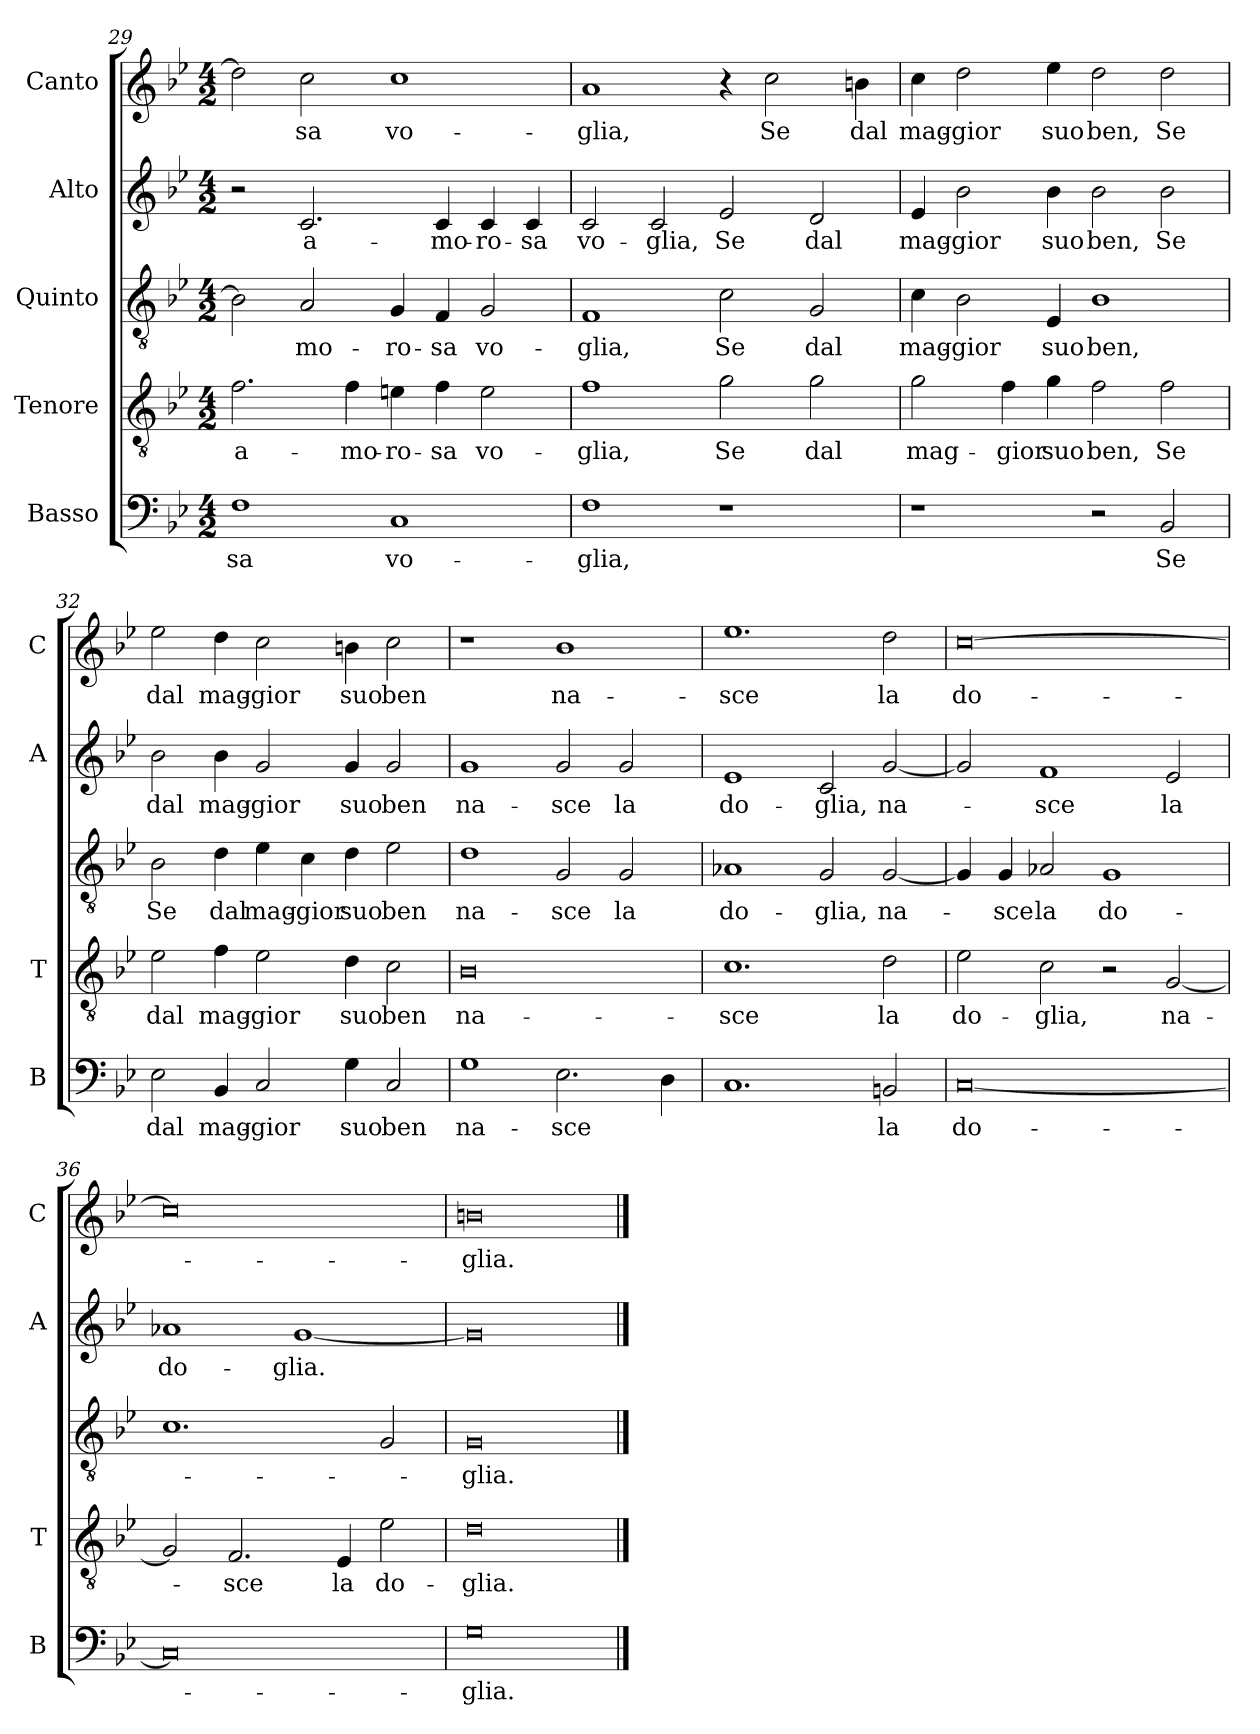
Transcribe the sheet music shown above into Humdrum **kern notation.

**kern	**text	**kern	**text	**kern	**text	**kern	**text	**kern	**text
*part5	*part5	*part4	*part4	*part3	*part3	*part2	*part2	*part1	*part1
*staff5	*staff5	*staff4	*staff4	*staff3	*staff3	*staff2	*staff2	*staff1	*staff1
*I"Basso	*	*I"Tenore	*	*I"Quinto	*	*I"Alto	*	*I"Canto	*
*I'B	*	*I'T	*	*	*	*I'A	*	*I'C	*
!!LO:LB:g=z
*clefF4	*	*clefGv2	*	*clefGv2	*	*clefG2	*	*clefG2	*
*k[b-e-]	*	*k[b-e-]	*	*k[b-e-]	*	*k[b-e-]	*	*k[b-e-]	*
*B-:	*	*B-:	*	*B-:	*	*B-:	*	*B-:	*
*M4/2	*	*M4/2	*	*M4/2	*	*M4/2	*	*M4/2	*
=29	=29	=29	=29	=29	=29	=29	=29	=29	=29
!	!LO:LY:b	!	!LO:LY:b	!	!	!	!	!	!
1F	-sa	2.f\	a-	2B-\]	.	2r	.	2dd\]	.
!	!	!	!	!	!LO:LY:b	!	!LO:LY:b	!	!LO:LY:b
.	.	.	.	2A/	-mo-	2.c/	a-	2cc\	-sa
!	!	!	!LO:LY:b	!	!	!	!	!	!
.	.	4f\	-mo-	.	.	.	.	.	.
!	!LO:LY:b	!	!LO:LY:b	!	!LO:LY:b	!	!	!	!LO:LY:b
1C	vo-	4en\	-ro-	4G/	-ro-	.	.	1cc	vo-
!	!	!	!LO:LY:b	!	!LO:LY:b	!	!LO:LY:b	!	!
.	.	4f\	-sa	4F/	-sa	4c/	-mo-	.	.
!	!	!	!LO:LY:b	!	!LO:LY:b	!	!LO:LY:b	!	!
.	.	2e\	vo-	2G/	vo-	4c/	-ro-	.	.
!	!	!	!	!	!	!	!LO:LY:b	!	!
.	.	.	.	.	.	4c/	-sa	.	.
=30	=30	=30	=30	=30	=30	=30	=30	=30	=30
!	!LO:LY:b	!	!LO:LY:b	!	!LO:LY:b	!	!LO:LY:b	!	!LO:LY:b
1F	-glia,	1f	-glia,	1F	-glia,	2c/	vo-	1a	-glia,
!	!	!	!	!	!	!	!LO:LY:b	!	!
.	.	.	.	.	.	2c/	-glia,	.	.
!	!	!	!LO:LY:b	!	!LO:LY:b	!	!LO:LY:b	!	!
1r	.	2g\	Se	2c\	Se	2e-/	Se	4r	.
!	!	!	!	!	!	!	!	!	!LO:LY:b
.	.	.	.	.	.	.	.	2cc\	Se
!	!	!	!LO:LY:b	!	!LO:LY:b	!	!LO:LY:b	!	!
.	.	2g\	dal	2G/	dal	2d/	dal	.	.
!	!	!	!	!	!	!	!	!	!LO:LY:b
.	.	.	.	.	.	.	.	4bn\	dal
=31	=31	=31	=31	=31	=31	=31	=31	=31	=31
!	!	!	!LO:LY:b	!	!LO:LY:b	!	!LO:LY:b	!	!LO:LY:b
1r	.	2g\	mag-	4c\	mag-	4e-/	mag-	4cc\	mag-
!	!	!	!	!	!LO:LY:b	!	!LO:LY:b	!	!LO:LY:b
.	.	.	.	2B-\	-gior	2b-\	-gior	2dd\	-gior
!	!	!	!LO:LY:b	!	!	!	!	!	!
.	.	4f\	-gior	.	.	.	.	.	.
!	!	!	!LO:LY:b	!	!LO:LY:b	!	!LO:LY:b	!	!LO:LY:b
.	.	4g\	suo	4E-/	suo	4b-\	suo	4ee-\	suo
!	!	!	!LO:LY:b	!	!LO:LY:b	!	!LO:LY:b	!	!LO:LY:b
2r	.	2f\	ben,	1B-	ben,	2b-\	ben,	2dd\	ben,
!	!LO:LY:b	!	!LO:LY:b	!	!	!	!LO:LY:b	!	!LO:LY:b
2BB-/	Se	2f\	Se	.	.	2b-\	Se	2dd\	Se
=32	=32	=32	=32	=32	=32	=32	=32	=32	=32
!	!LO:LY:b	!	!LO:LY:b	!	!LO:LY:b	!	!LO:LY:b	!	!LO:LY:b
2E-\	dal	2e-\	dal	2B-\	Se	2b-\	dal	2ee-\	dal
!	!LO:LY:b	!	!LO:LY:b	!	!LO:LY:b	!	!LO:LY:b	!	!LO:LY:b
4BB-/	mag-	4f\	mag-	4d\	dal	4b-\	mag-	4dd\	mag-
!	!LO:LY:b	!	!LO:LY:b	!	!LO:LY:b	!	!LO:LY:b	!	!LO:LY:b
2C/	-gior	2e-\	-gior	4e-\	mag-	2g/	-gior	2cc\	-gior
!	!	!	!	!	!LO:LY:b	!	!	!	!
.	.	.	.	4c\	-gior	.	.	.	.
!	!LO:LY:b	!	!LO:LY:b	!	!LO:LY:b	!	!LO:LY:b	!	!LO:LY:b
4G\	suo	4d\	suo	4d\	suo	4g/	suo	4bn\	suo
!	!LO:LY:b	!	!LO:LY:b	!	!LO:LY:b	!	!LO:LY:b	!	!LO:LY:b
2C/	ben	2c\	ben	2e-\	ben	2g/	ben	2cc\	ben
!!LO:LB:g=z
=33	=33	=33	=33	=33	=33	=33	=33	=33	=33
!	!LO:LY:b	!	!LO:LY:b	!	!LO:LY:b	!	!LO:LY:b	!	!
1G	na-	0B-	na-	1d	na-	1g	na-	1r	.
!	!LO:LY:b	!	!	!	!LO:LY:b	!	!LO:LY:b	!	!LO:LY:b
2.E-\	-sce	.	.	2G/	-sce	2g/	-sce	1b-	na-
!	!	!	!	!	!LO:LY:b	!	!LO:LY:b	!	!
.	.	.	.	2G/	la	2g/	la	.	.
4D\	.	.	.	.	.	.	.	.	.
=34	=34	=34	=34	=34	=34	=34	=34	=34	=34
!	!	!	!LO:LY:b	!	!LO:LY:b	!	!LO:LY:b	!	!LO:LY:b
1.C	.	1.c	-sce	1A-X	do-	1e-	do-	1.ee-	-sce
!	!	!	!	!	!LO:LY:b	!	!LO:LY:b	!	!
.	.	.	.	2G/	-glia,	2c/	-glia,	.	.
!	!LO:LY:b	!	!LO:LY:b	!	!LO:LY:b	!	!LO:LY:b	!	!LO:LY:b
2BBn/	la	2d\	la	[2G/	na-	[2g/	na-	2dd\	la
=35	=35	=35	=35	=35	=35	=35	=35	=35	=35
!	!LO:LY:b	!	!LO:LY:b	!	!	!	!	!	!LO:LY:b
[0C	do-	2e-\	do-	4G/]	.	2g/]	.	[0cc	do-
!	!	!	!	!	!LO:LY:b	!	!	!	!
.	.	.	.	4G/	-sce	.	.	.	.
!	!	!	!LO:LY:b	!	!LO:LY:b	!	!LO:LY:b	!	!
.	.	2c\	-glia,	2A-X/	la	1f	-sce	.	.
!	!	!	!	!	!LO:LY:b	!	!	!	!
.	.	2r	.	1G	do-	.	.	.	.
!	!	!	!LO:LY:b	!	!	!	!LO:LY:b	!	!
.	.	[2G/	na-	.	.	2e-/	la	.	.
=36	=36	=36	=36	=36	=36	=36	=36	=36	=36
!	!	!	!	!	!	!	!LO:LY:b	!	!
0C]	.	2G/]	.	1.c	.	1a-X	do-	0cc]	.
!	!	!	!LO:LY:b	!	!	!	!	!	!
.	.	2.F/	-sce	.	.	.	.	.	.
!	!	!	!	!	!	!	!LO:LY:b	!	!
.	.	.	.	.	.	[1g	-glia.	.	.
!	!	!	!LO:LY:b	!	!	!	!	!	!
.	.	4E-/	la	.	.	.	.	.	.
!	!	!	!LO:LY:b	!	!	!	!	!	!
.	.	2e-\	do-	2G/	.	.	.	.	.
=37	=37	=37	=37	=37	=37	=37	=37	=37	=37
!	!LO:LY:b	!	!LO:LY:b	!	!LO:LY:b	!	!	!	!LO:LY:b
0G	-glia.	0d	-glia.	0G	-glia.	0g]	.	0bn	-glia.
==	==	==	==	==	==	==	==	==	==
*-	*-	*-	*-	*-	*-	*-	*-	*-	*-
